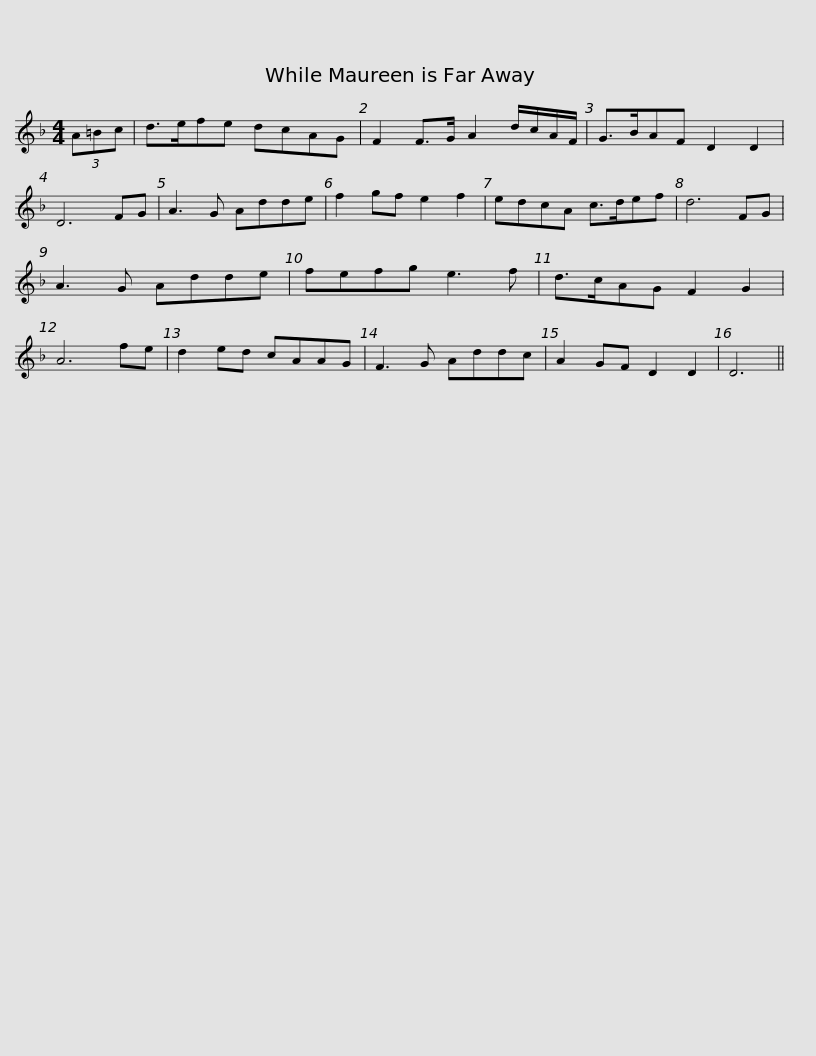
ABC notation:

X:1
L:1/8
M:4/4
I:linebreak $
K:F
V:1 treble
V:1
 (3A=Bc | d>efe dcAG | F2 F>G A2 d/c/A/F/ | G>BAF D2 D2 | D6 FG | %5
 A3 G Adde | f2 gf e2 f2 |$ edcA c>def | d6 FG | A3 G Adde | %10
 fefg e3 f | d>cAG F2 G2 | A6 fe | d2 ed cAAG |$ F3 G Addc | %15
 A2 GF D2 D2 | D6 || %17
